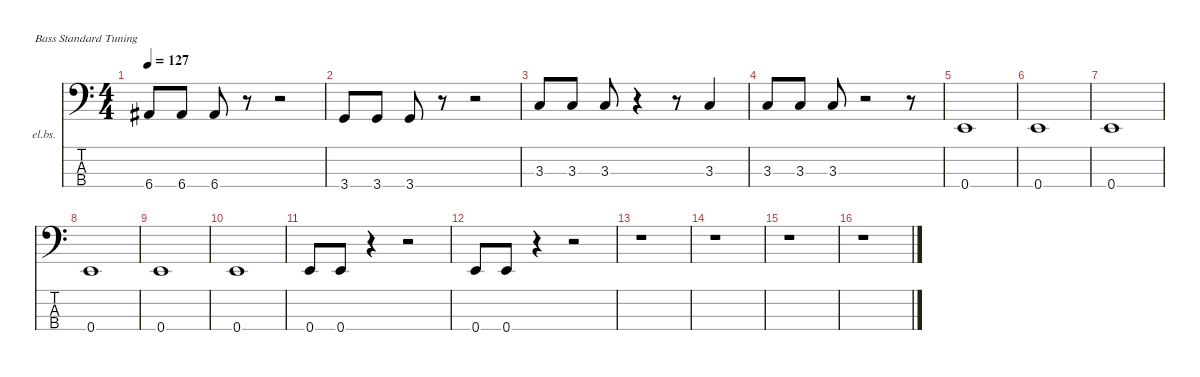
\defaultSystemsLayout 4
\hideDynamics
\bracketExtendMode nobrackets
\firstSystemTrackNameOrientation horizontal
\otherSystemsTrackNameOrientation horizontal
\track ("Bass" "el.bs.") {instrument electricbassfinger}
\staff {score tabs}
\tuning (G2 D2 A1 E1)
\ts (4 4)
\tempo 127
\clef f4
\ks c
6.4{acc #}.8{dy f beam Up} 6.4{acc #}.8{beam Up} 6.4{acc #}.8{beam Up} r.8{beam Up} r.2{beam Up} |
3.4.8{beam Up} 3.4.8{beam Up} 3.4.8{beam Up} r.8{beam Up} r.2{beam Up} |
3.3.8{beam Up} 3.3.8{beam Up} 3.3.8{beam Up} r.4{beam Up} r.8{beam Up} 3.3.4{beam Up} |
3.3.8{beam Up} 3.3.8{beam Up} 3.3.8{beam Up} r.2{beam Up} r.8{beam Up} |
0.4.1{beam Up} |
0.4.1{beam Up} |
0.4.1{beam Up} |
0.4.1{beam Up} |
0.4.1{beam Up} |
0.4.1{beam Up} |
0.4.8{beam Up} 0.4.8{beam Up} r.4{beam Up} r.2{beam Up} |
0.4.8{beam Up} 0.4.8{beam Up} r.4{beam Up} r.2{beam Up} |
r.1{beam Down} |
r.1{beam Down} |
r.1{beam Down} |
r.1{beam Down}
